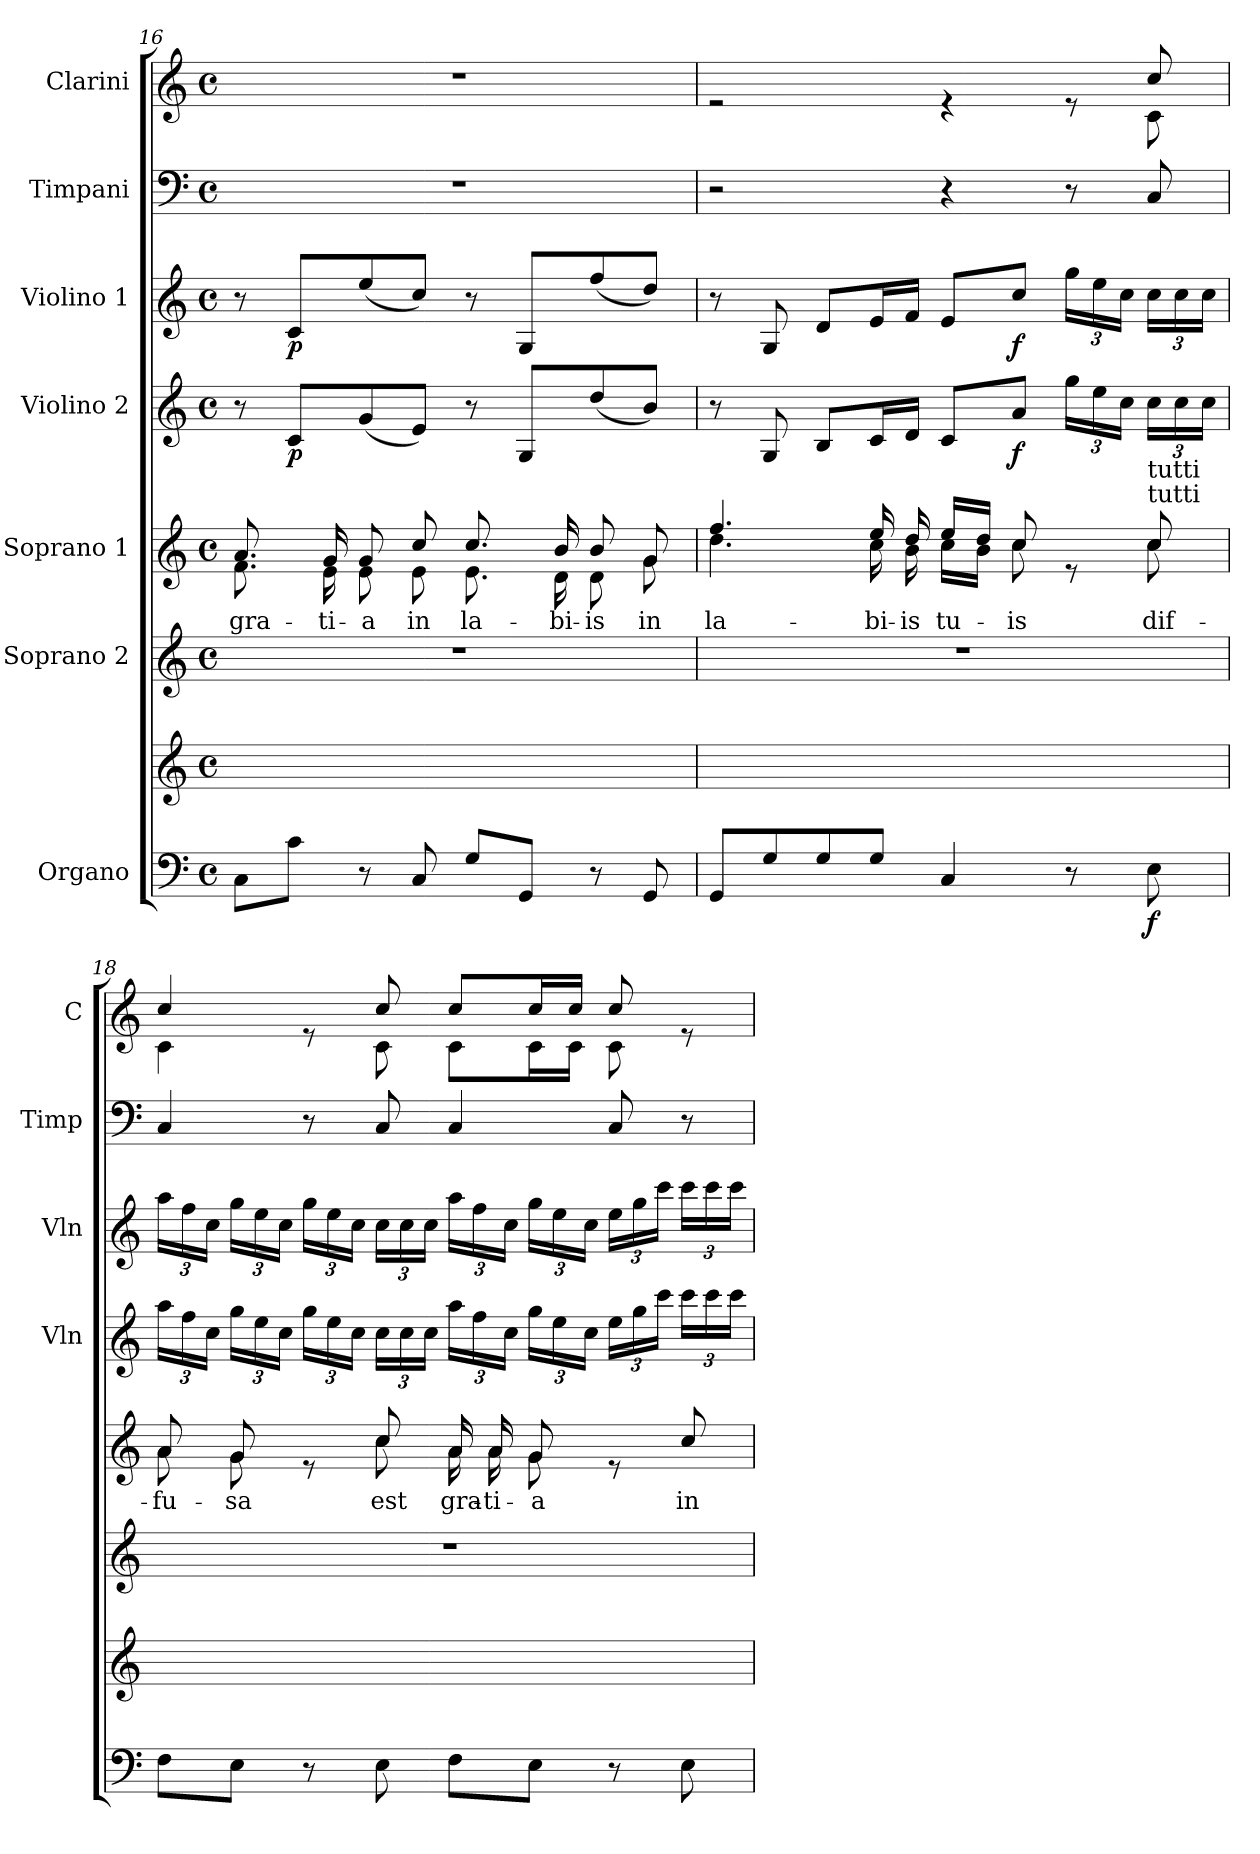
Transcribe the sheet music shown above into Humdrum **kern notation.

**kern	**kern	**dynam	**kern	**kern	**text	**kern	**dynam	**kern	**dynam	**kern	**kern
*part7	*part7	*part7	*part6	*part5	*part5	*part4	*part4	*part3	*part3	*part2	*part1
*staff8	*staff7	*staff7/8	*staff6	*staff5	*staff5	*staff4	*staff4	*staff3	*staff3	*staff2	*staff1
*I"Organo	*	*	*I"Soprano 2	*I"Soprano 1	*	*I"Violino 2	*	*I"Violino 1	*	*I"Timpani	*I"Clarini
*	*	*	*	*	*	*I'Vln	*	*I'Vln	*	*I'Timp	*I'C
*clefF4	*clefG2	*	*clefG2	*clefG2	*	*clefG2	*	*clefG2	*	*clefF4	*clefG2
*k[]	*k[]	*	*k[]	*k[]	*	*k[]	*	*k[]	*	*k[]	*k[]
*M4/4	*M4/4	*	*M4/4	*M4/4	*	*M4/4	*	*M4/4	*	*M4/4	*M4/4
*met(c)	*met(c)	*	*met(c)	*met(c)	*	*met(c)	*	*met(c)	*	*met(c)	*met(c)
=16	=16	=16	=16	=16	=16	=16	=16	=16	=16	=16	=16
*	*	*	*	*^	*	*	*	*	*	*	*
!	!	!	!	!	!	!LO:LY:b	!	!	!	!	!	!
8C\L	1ryy	.	1r	8.a/	8.f\	gra-	8r	.	8r	.	1r	1r
!	!	!	!	!	!	!	!	!LO:DY:b	!	!LO:DY:b	!	!
8c\J	.	.	.	.	.	.	8c/L	p	8c/L	p	.	.
!	!	!	!	!	!	!LO:LY:b	!	!	!	!	!	!
.	.	.	.	16g/	16e\	-ti-	.	.	.	.	.	.
!	!	!	!	!	!	!LO:LY:b	!	!	!	!	!	!
8r	.	.	.	8g/	8e\	-a	(8g/	.	(8ee/	.	.	.
!	!	!	!	!	!	!LO:LY:b	!	!	!	!	!	!
8C/	.	.	.	8cc/	8e\	in	8e/J)	.	8cc/J)	.	.	.
!	!	!	!	!	!	!LO:LY:b	!	!	!	!	!	!
8G/L	.	.	.	8.cc/	8.e\	la-	8r	.	8r	.	.	.
8GG/J	.	.	.	.	.	.	8G/L	.	8G/L	.	.	.
!	!	!	!	!	!	!LO:LY:b	!	!	!	!	!	!
.	.	.	.	16b/	16d\	-bi-	.	.	.	.	.	.
!	!	!	!	!	!	!LO:LY:b	!	!	!	!	!	!
8r	.	.	.	8b/	8d\	-is	(8dd/	.	(8ff/	.	.	.
!	!	!	!	!	!	!LO:LY:b	!	!	!	!	!	!
8GG/	.	.	.	8g/	8g\	in	8b/J)	.	8dd/J)	.	.	.
!!LO:PB:g=z
=17	=17	=17	=17	=17	=17	=17	=17	=17	=17	=17	=17	=17
!	!	!	!	!	!	!LO:LY:b	!	!	!	!	!	!
*	*	*	*	*	*	*	*	*	*	*	*	*^
8GG/L	1ryy	.	1r	4.ff/	4.dd\	la-	8r	.	8r	.	2r	2re	2..ryy
8G/	.	.	.	.	.	.	8G/	.	8G/	.	.	.	.
8G/	.	.	.	.	.	.	8B/L	.	8d/L	.	.	.	.
!	!	!	!	!	!	!LO:LY:b	!	!	!	!	!	!	!
8G/J	.	.	.	16ee/	16cc\	-bi-	16c/L	.	16e/L	.	.	.	.
!	!	!	!	!	!	!LO:LY:b	!	!	!	!	!	!	!
.	.	.	.	16dd/	16b\	-is	16d/JJ	.	16f/JJ	.	.	.	.
!	!	!	!	!	!	!LO:LY:b	!	!	!	!	!	!	!
4C/	.	.	.	16ee/LL	16cc\LL	tu-	8c/L	.	8e/L	.	4r	4re	.
.	.	.	.	16dd/JJ	16b\JJ	.	.	.	.	.	.	.	.
!	!	!	!	!	!	!LO:LY:b	!	!LO:DY:b	!	!LO:DY:b	!	!	!
.	.	.	.	8cc/	8cc\	-is	8a/J	f	8cc/J	f	.	.	.
*	*	*	*	*	*	*	*Xbrackettup	*	*Xbrackettup	*	*	*	*
8r	.	.	.	8re	8ryy	.	24gg\LL	.	24gg\LL	.	8r	8re	.
.	.	.	.	.	.	.	24ee\	.	24ee\	.	.	.	.
.	.	.	.	.	.	.	24cc\JJ	.	24cc\JJ	.	.	.	.
!	!	!	!	!LO:TX:a:t=tutti	!	!	!	!	!	!	!	!	!
!	!	!	!	!LO:TX:a:t=tutti	!	!	!	!	!	!	!	!	!
!	!	!LO:DY:b=2	!	!	!	!LO:LY:b	!	!	!	!	!	!	!
8E\	.	f	.	8cc/	8cc\	dif-	24cc\LL	.	24cc\LL	.	8C/	8cc/	8c\
.	.	.	.	.	.	.	24cc\	.	24cc\	.	.	.	.
.	.	.	.	.	.	.	24cc\JJ	.	24cc\JJ	.	.	.	.
=18	=18	=18	=18	=18	=18	=18	=18	=18	=18	=18	=18	=18	=18
!	!	!	!	!	!	!LO:LY:b	!	!	!	!	!	!	!
8F\L	1ryy	.	1r	8a/	8a\	-fu-	24aa\LL	.	24aa\LL	.	4C/	4cc/	4c\
.	.	.	.	.	.	.	24ff\	.	24ff\	.	.	.	.
.	.	.	.	.	.	.	24cc\JJ	.	24cc\JJ	.	.	.	.
!	!	!	!	!	!	!LO:LY:b	!	!	!	!	!	!	!
8E\J	.	.	.	8g/	8g\	-sa	24gg\LL	.	24gg\LL	.	.	.	.
.	.	.	.	.	.	.	24ee\	.	24ee\	.	.	.	.
.	.	.	.	.	.	.	24cc\JJ	.	24cc\JJ	.	.	.	.
8r	.	.	.	8re	8ryy	.	24gg\LL	.	24gg\LL	.	8r	8re	8ryy
.	.	.	.	.	.	.	24ee\	.	24ee\	.	.	.	.
.	.	.	.	.	.	.	24cc\JJ	.	24cc\JJ	.	.	.	.
!	!	!	!	!	!	!LO:LY:b	!	!	!	!	!	!	!
8E\	.	.	.	8cc/	8cc\	est	24cc\LL	.	24cc\LL	.	8C/	8cc/	8c\
.	.	.	.	.	.	.	24cc\	.	24cc\	.	.	.	.
.	.	.	.	.	.	.	24cc\JJ	.	24cc\JJ	.	.	.	.
!	!	!	!	!	!	!LO:LY:b	!	!	!	!	!	!	!
8F\L	.	.	.	16a/	16a\	gra-	24aa\LL	.	24aa\LL	.	4C/	8cc/L	8c\L
.	.	.	.	.	.	.	24ff\	.	24ff\	.	.	.	.
!	!	!	!	!	!	!LO:LY:b	!	!	!	!	!	!	!
.	.	.	.	16a/	16a\	-ti-	.	.	.	.	.	.	.
.	.	.	.	.	.	.	24cc\JJ	.	24cc\JJ	.	.	.	.
!	!	!	!	!	!	!LO:LY:b	!	!	!	!	!	!	!
8E\J	.	.	.	8g/	8g\	-a	24gg\LL	.	24gg\LL	.	.	16cc/L	16c\L
.	.	.	.	.	.	.	24ee\	.	24ee\	.	.	.	.
.	.	.	.	.	.	.	.	.	.	.	.	16cc/JJ	16c\JJ
.	.	.	.	.	.	.	24cc\JJ	.	24cc\JJ	.	.	.	.
8r	.	.	.	8re	4ryy	.	24ee\LL	.	24ee\LL	.	8C/	8cc/	8c\
.	.	.	.	.	.	.	24gg\	.	24gg\	.	.	.	.
.	.	.	.	.	.	.	24ccc\JJ	.	24ccc\JJ	.	.	.	.
!	!	!	!	!	!	!LO:LY:b	!	!	!	!	!	!	!
8E\	.	.	.	8cc/	.	in	24ccc\LL	.	24ccc\LL	.	8r	8re	8ryy
.	.	.	.	.	.	.	24ccc\	.	24ccc\	.	.	.	.
.	.	.	.	.	.	.	24ccc\JJ	.	24ccc\JJ	.	.	.	.
*	*	*	*	*v	*v	*	*	*	*	*	*	*v	*v
=	=	=	=	=	=	=	=	=	=	=	=
*-	*-	*-	*-	*-	*-	*-	*-	*-	*-	*-	*-
